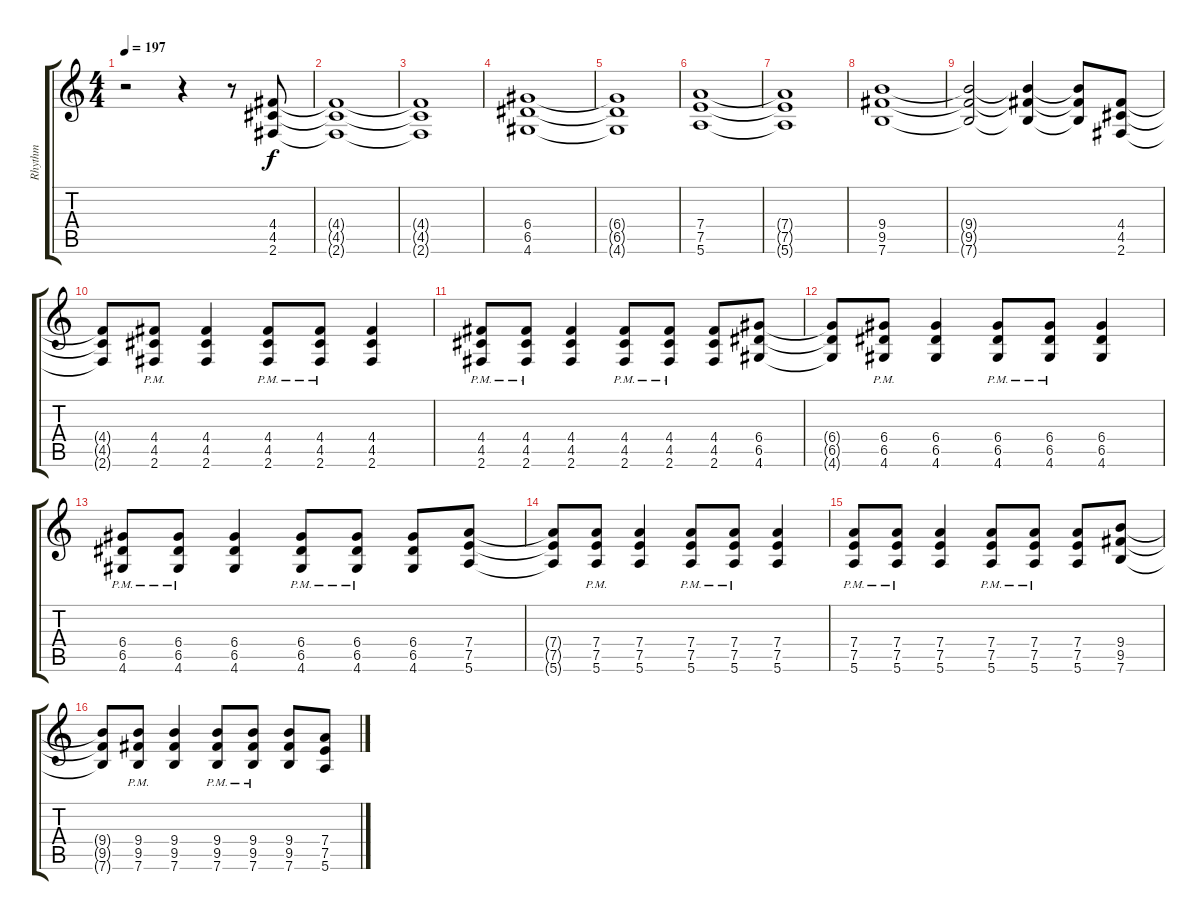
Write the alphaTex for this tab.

\track ("Rhythm" "Rhythm") {instrument overdrivenguitar}
\staff {score tabs}
\tuning (E4 B3 G3 D3 A2 E2) {hide}
\ts (4 4)
\tempo 197
\clef g2
\ks c
r.2{dy f instrument overdrivenguitar} r.4 r.8 (4.4 4.5 2.6).8 |
(4.4{t} 4.5{t} 2.6{t}).1 |
(4.4{t} 4.5{t} 2.6{t}).1 |
(6.4 6.5 4.6).1 |
(6.4{t} 6.5{t} 4.6{t}).1 |
(7.4 7.5 5.6).1 |
(7.4{t} 7.5{t} 5.6{t}).1 |
(9.4 9.5 7.6).1 |
(9.4{t} 9.5{t} 7.6{t}).2 (9.4{t} 9.5{t} 7.6{t}).4 (9.4{t} 9.5{t} 7.6{t}).8 (4.4 4.5 2.6).8 |
\section ("" "")
(4.4{t} 4.5{t} 2.6{t}).8 (4.4{pm} 4.5{pm} 2.6{pm}).8 (4.4 4.5 2.6).4 (4.4{pm} 4.5{pm} 2.6{pm}).8 (4.4{pm} 4.5{pm} 2.6{pm}).8 (4.4 4.5 2.6).4 |
(4.4{pm} 4.5{pm} 2.6{pm}).8 (4.4{pm} 4.5{pm} 2.6{pm}).8 (4.4 4.5 2.6).4 (4.4{pm} 4.5{pm} 2.6{pm}).8 (4.4{pm} 4.5{pm} 2.6{pm}).8 (4.4 4.5 2.6).8 (6.4 6.5 4.6).8 |
(6.4{t} 6.5{t} 4.6{t}).8 (6.4{pm} 6.5{pm} 4.6{pm}).8 (6.4 6.5 4.6).4 (6.4{pm} 6.5{pm} 4.6{pm}).8 (6.4{pm} 6.5{pm} 4.6{pm}).8 (6.4 6.5 4.6).4 |
(6.4{pm} 6.5{pm} 4.6{pm}).8 (6.4{pm} 6.5{pm} 4.6{pm}).8 (6.4 6.5 4.6).4 (6.4{pm} 6.5{pm} 4.6{pm}).8 (6.4{pm} 6.5{pm} 4.6{pm}).8 (6.4 6.5 4.6).8 (7.4 7.5 5.6).8 |
(7.4{t} 7.5{t} 5.6{t}).8 (7.4{pm} 7.5{pm} 5.6{pm}).8 (7.4 7.5 5.6).4 (7.4{pm} 7.5{pm} 5.6{pm}).8 (7.4{pm} 7.5{pm} 5.6{pm}).8 (7.4 7.5 5.6).4 |
(7.4{pm} 7.5{pm} 5.6{pm}).8 (7.4{pm} 7.5{pm} 5.6{pm}).8 (7.4 7.5 5.6).4 (7.4{pm} 7.5{pm} 5.6{pm}).8 (7.4{pm} 7.5{pm} 5.6{pm}).8 (7.4 7.5 5.6).8 (9.4 9.5 7.6).8 |
(9.4{t} 9.5{t} 7.6{t}).8 (9.4{pm} 9.5{pm} 7.6{pm}).8 (9.4 9.5 7.6).4 (9.4{pm} 9.5{pm} 7.6{pm}).8 (9.4{pm} 9.5{pm} 7.6{pm}).8 (9.4 9.5 7.6).8 (7.4 7.5 5.6).8
